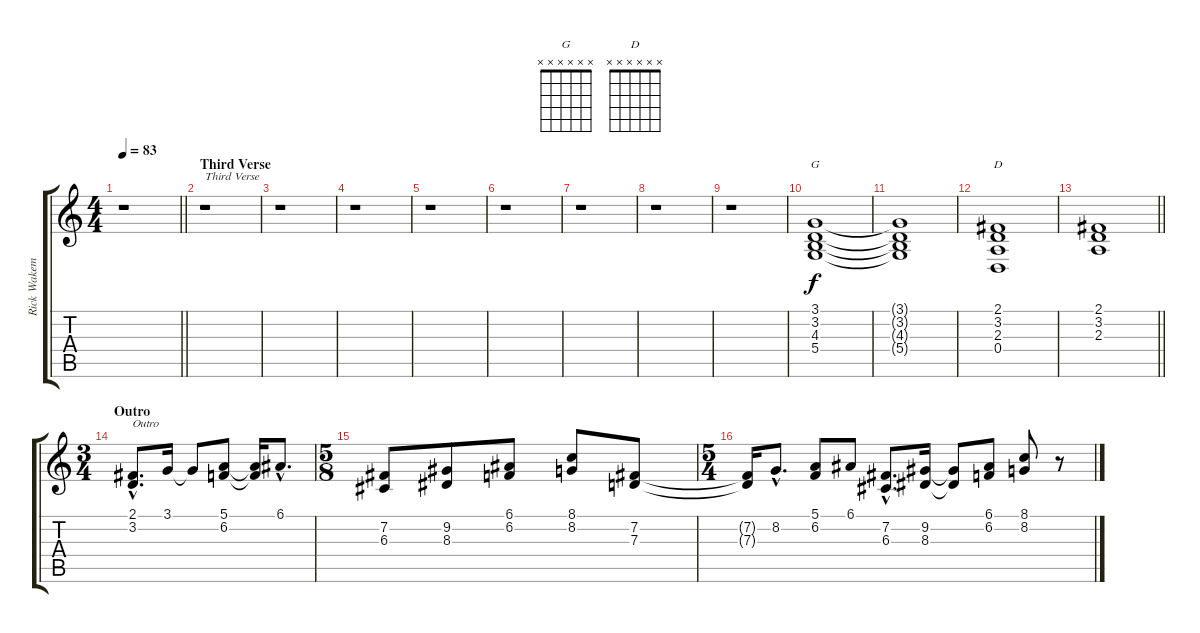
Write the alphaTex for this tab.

\track ("Rick Wakeman 2" "Rick Wakem") {instrument synthstrings2}
\staff {score tabs}
\tuning (E4 B3 G3 D3 A2 E2) {hide}
\chord ("G" x x x x x x) {firstfret 0}
\chord ("D" x x x x x x) {firstfret 0}
\ts (4 4)
\tempo 83
\clef g2
\barLineRight lightlight
\ks c
r.1{dy f} |
\section ("" "Third Verse")
r.1{txt "Third Verse"} |
r.1 |
r.1 |
r.1 |
r.1 |
r.1 |
r.1 |
r.1 |
(3.1 3.2 4.3 5.4).1{ch "G"} |
(3.1{t} 3.2{t} 4.3{t} 5.4{t}).1 |
(2.1 3.2 2.3 0.4).1{ch "D"} |
\barLineRight lightlight
(2.1 3.2 2.3).1 |
\ts (3 4)
\section ("" "Outro")
(2.1{hac} 3.2{hac}).8{d txt "Outro"} 3.1.16 3.1{t}.8 (5.1 6.2).8 (5.1{t} 6.2{t}).16 6.1{hac}.8{d} |
\ts (5 8)
(7.2 6.3).8 (9.2 8.3).8 (6.1 6.2).8 (8.1 8.2).8 (7.2 7.3).8 |
\ts (5 4)
(7.2{t} 7.3{t}).16 8.2{hac}.8{d} (5.1 6.2).8 6.1.8 (7.2{hac} 6.3{hac}).8{d} (9.2 8.3).16 (9.2{t} 8.3{t}).8 (6.1 6.2).8 (8.1 8.2).8 r.8
